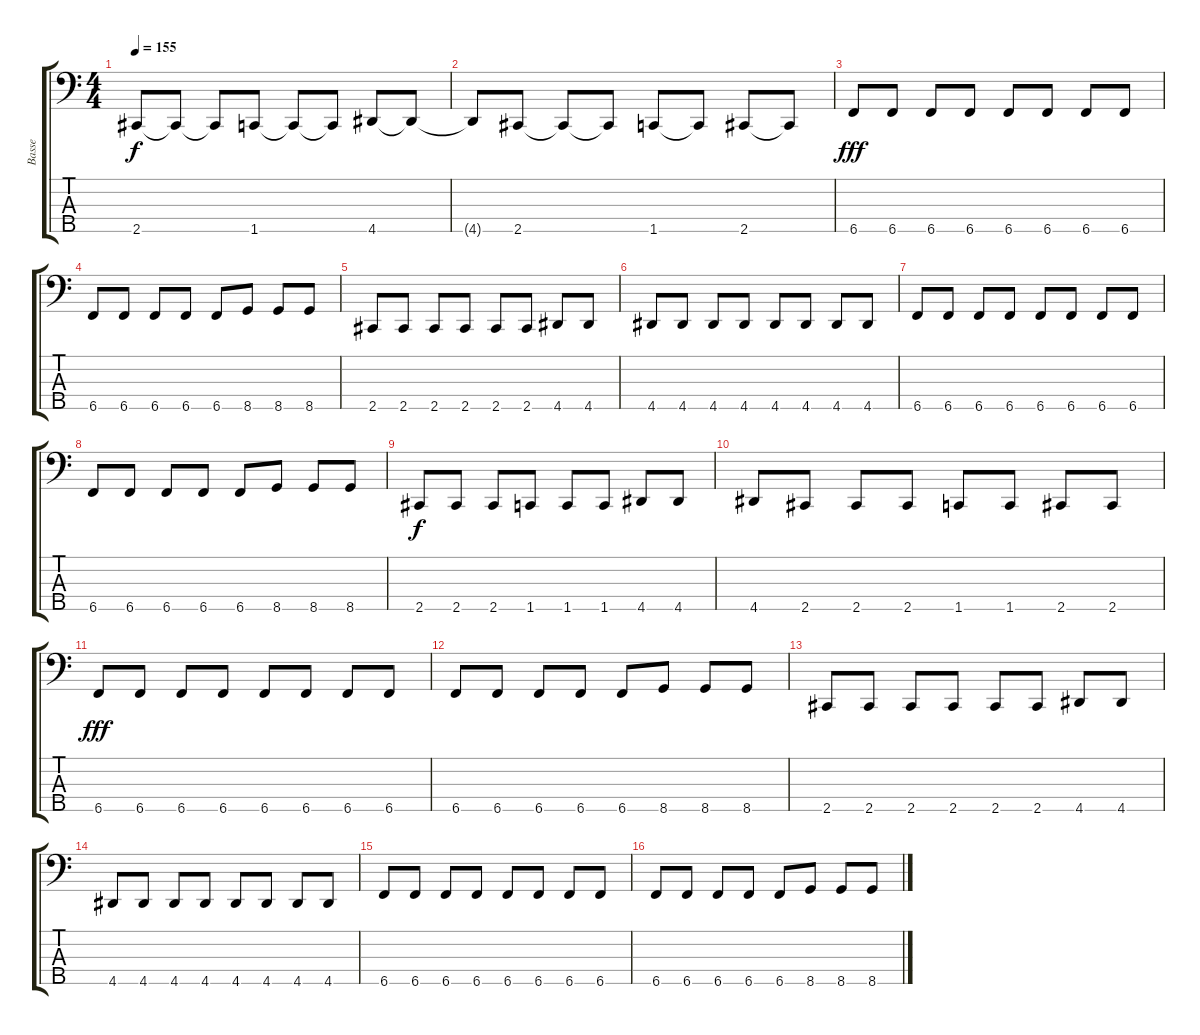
\track ("Basse" "Basse") {instrument electricbasspick}
\staff {score tabs}
\tuning (G2 D2 A1 E1 B0) {hide}
\ts (4 4)
\section ("" "")
\tempo 155
\clef f4
\ks c
2.5.8{dy f} 2.5{t}.8 2.5{t}.8 1.5.8 1.5{t}.8 1.5{t}.8 4.5.8 4.5{t}.8 |
4.5{t}.8 2.5.8 2.5{t}.8 2.5{t}.8 1.5.8 1.5{t}.8 2.5.8 2.5{t}.8 |
\section ("" "")
6.5.8{dy fff} 6.5.8 6.5.8 6.5.8 6.5.8 6.5.8 6.5.8 6.5.8 |
6.5.8 6.5.8 6.5.8 6.5.8 6.5.8 8.5.8 8.5.8 8.5.8 |
2.5.8 2.5.8 2.5.8 2.5.8 2.5.8 2.5.8 4.5.8 4.5.8 |
4.5.8 4.5.8 4.5.8 4.5.8 4.5.8 4.5.8 4.5.8 4.5.8 |
6.5.8 6.5.8 6.5.8 6.5.8 6.5.8 6.5.8 6.5.8 6.5.8 |
6.5.8 6.5.8 6.5.8 6.5.8 6.5.8 8.5.8 8.5.8 8.5.8 |
2.5.8{dy f} 2.5.8 2.5.8 1.5.8 1.5.8 1.5.8 4.5.8 4.5.8 |
4.5.8 2.5.8 2.5.8 2.5.8 1.5.8 1.5.8 2.5.8 2.5.8 |
6.5.8{dy fff} 6.5.8 6.5.8 6.5.8 6.5.8 6.5.8 6.5.8 6.5.8 |
6.5.8 6.5.8 6.5.8 6.5.8 6.5.8 8.5.8 8.5.8 8.5.8 |
2.5.8 2.5.8 2.5.8 2.5.8 2.5.8 2.5.8 4.5.8 4.5.8 |
4.5.8 4.5.8 4.5.8 4.5.8 4.5.8 4.5.8 4.5.8 4.5.8 |
6.5.8 6.5.8 6.5.8 6.5.8 6.5.8 6.5.8 6.5.8 6.5.8 |
6.5.8 6.5.8 6.5.8 6.5.8 6.5.8 8.5.8 8.5.8 8.5.8
